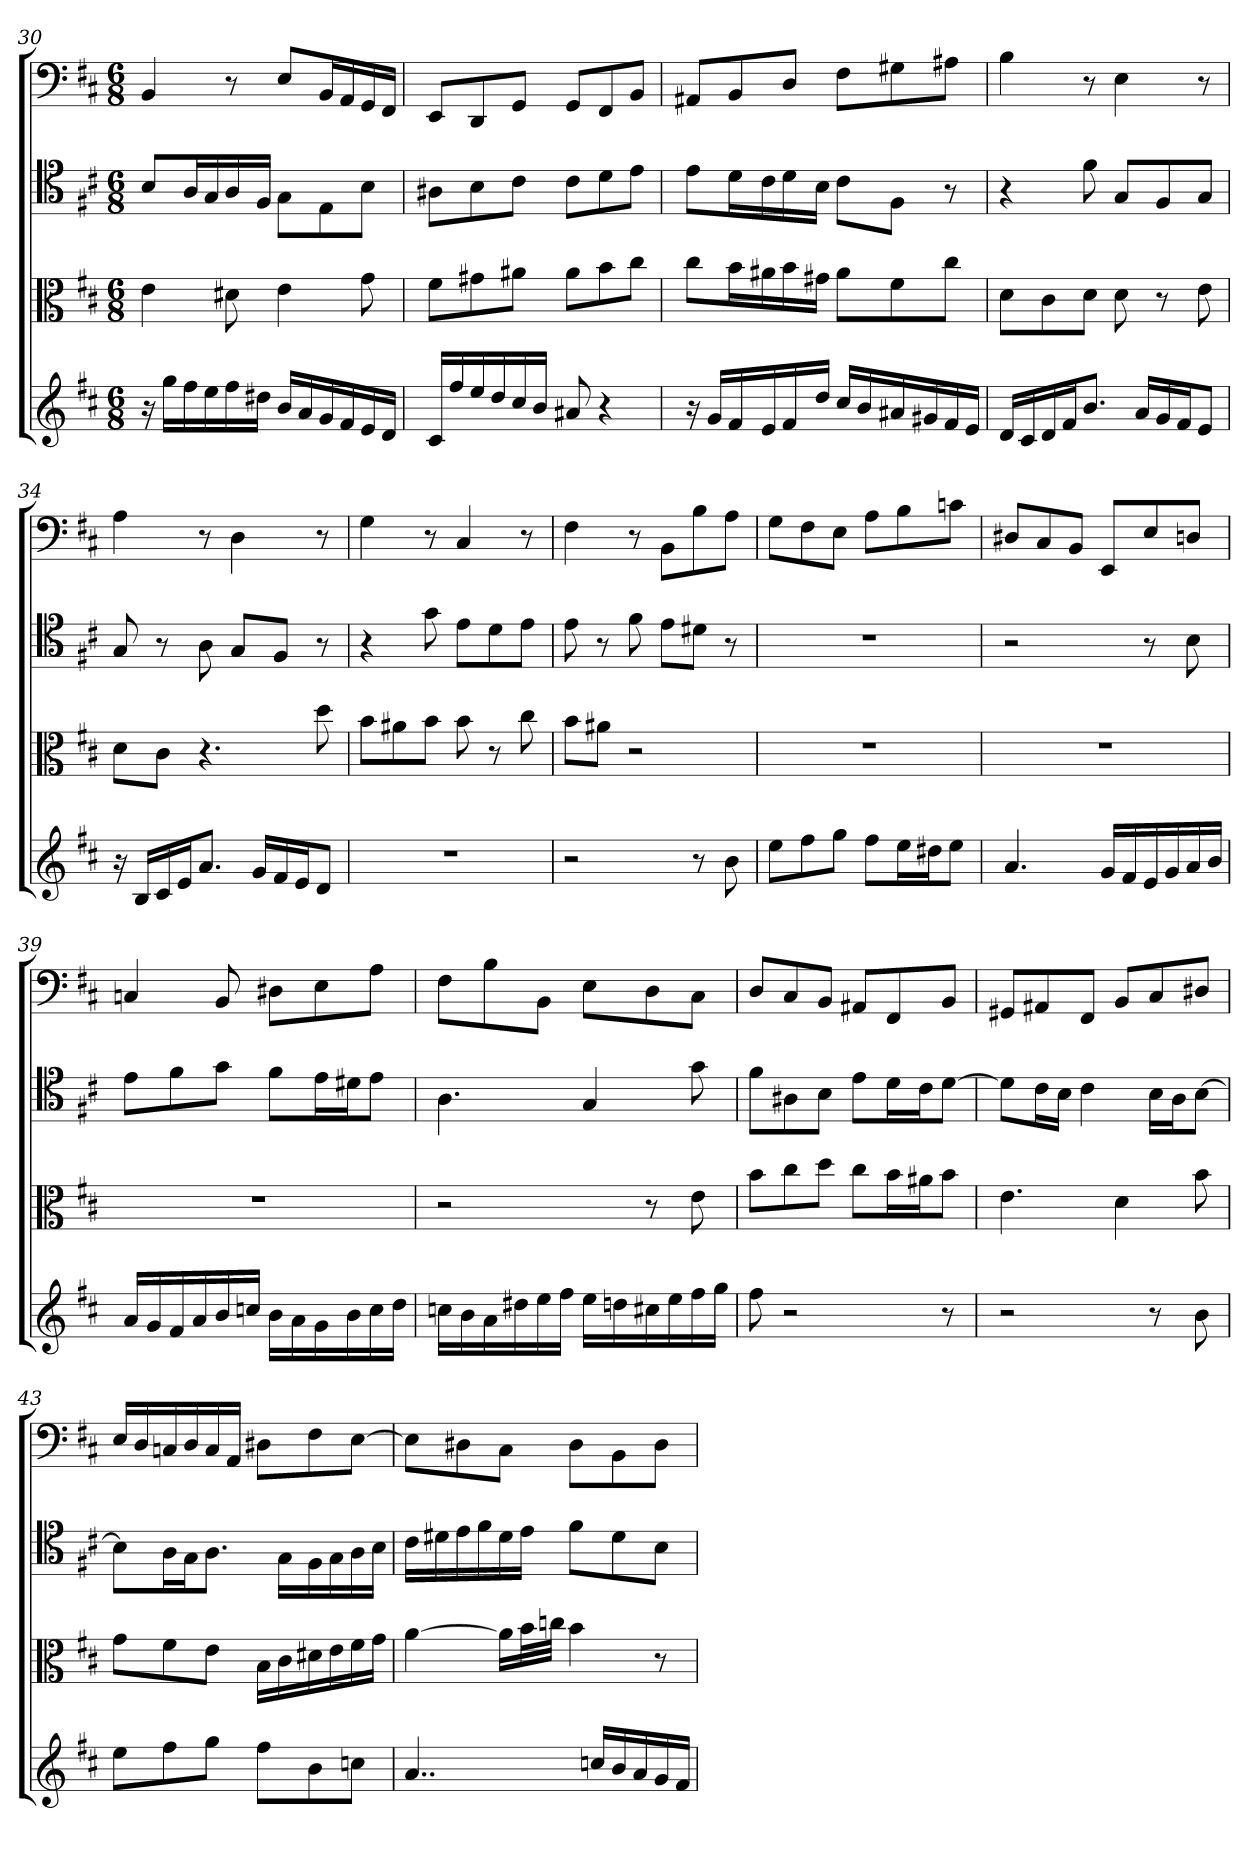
**kern	**kern	**kern	**kern
*part4	*part3	*part2	*part1
*staff4	*staff3	*staff2	*staff1
*	*clefC3	*clefC4	*clefF4
*k[f#c#]	*k[f#c#]	*k[f#c#]	*k[f#c#]
*b:	*b:	*b:	*b:
*M6/8	*M6/8	*M6/8	*M6/8
=30	=30	=30	=30
16r	4e	8B/L	4BB
16ggLL	.	.	.
16ff#	.	16A/L	.
16ee	.	16G/	.
16ff#	8d#X	16A/	8r
16dd#XJJ	.	16F#/JJ	.
16bLL	4e	8G\L	8E/L
16a	.	.	.
16g	.	8E\	16BB/L
16f#	.	.	16AA/
16e	8g	8B\J	16GG/
16dJJ	.	.	16FF#/JJ
=31	=31	=31	=31
16c#LL	8f#\L	8A#X\L	8EE/L
16ff#	.	.	.
16ee	8g#X\	8B\	8DD/
16dd	.	.	.
16cc#	8a#X\J	8c#\J	8GG/J
16bJJ	.	.	.
8a#X	8a#\L	8c#\L	8GG/L
4r	8b\	8d\	8FF#/
.	8cc#\J	8e\J	8BB/J
=32	=32	=32	=32
16r	8cc#\L	8e\L	8AA#X/L
16gLL	.	.	.
16f#	16b\L	16d\L	8BB/
16e	16a#X\	16c#\	.
16f#	16b\	16d\	8D/J
16ddJJ	16g#X\JJ	16B\JJ	.
16cc#LL	8a#\L	8c#\L	8F#\L
16b	.	.	.
16a#X	8f#\	8F#\J	8G#X\
16g#X	.	.	.
16f#	8cc#\J	8r	8A#X\J
16eJJ	.	.	.
=33	=33	=33	=33
16dLL	8d\L	4r	4B
16c#	.	.	.
16d	8c#\	.	.
16f#J	.	.	.
8.bJ	8d\J	8f#	8r
.	8d	8G/L	4E
16aLL	.	.	.
16g	8r	8F#/	.
16f#J	.	.	.
8eJ	8e	8G/J	8r
=34	=34	=34	=34
16r	8d\L	8G	4A
16BLL	.	.	.
16c#	8c#\J	8r	.
16eJ	.	.	.
8.aJ	4.r	8A	8r
.	.	8G/L	4D
16gLL	.	.	.
16f#	.	8F#/J	.
16eJ	.	.	.
8dJ	8dd	8r	8r
=35	=35	=35	=35
2.r	8b\L	4r	4G
.	8a#X\	.	.
.	8b\J	8g	8r
.	8b	8e\L	4C#
.	8r	8d\	.
.	8cc#	8e\J	8r
=36	=36	=36	=36
2r	8b\L	8e	4F#
.	8a#X\J	8r	.
.	2r	8f#	8r
.	.	8e\L	8BB\L
8r	.	8d#X\J	8B\
8b	.	8r	8A\J
=37	=37	=37	=37
8eeL	2.r	2.r	8G\L
8ff#	.	.	8F#\
8ggJ	.	.	8E\J
8ff#L	.	.	8A\L
16eeL	.	.	8B\
16dd#XJ	.	.	.
8eeJ	.	.	8cn\J
=38	=38	=38	=38
4.a	2.r	2r	8D#X/L
.	.	.	8C#/
.	.	.	8BB/J
16gLL	.	.	8EE/L
16f#	.	.	.
16e	.	8r	8E/
16g	.	.	.
16a	.	8B	8Dn/J
16bJJ	.	.	.
=39	=39	=39	=39
16aLL	2.r	8e\L	4Cn
16g	.	.	.
16f#	.	8f#\	.
16a	.	.	.
16b	.	8g\J	8BB
16ccnJJ	.	.	.
16bLL	.	8f#\L	8D#X\L
16a	.	.	.
16g	.	16e\L	8E\
16b	.	16d#X\J	.
16cc	.	8e\J	8A\J
16ddJJ	.	.	.
=40	=40	=40	=40
16ccnLL	2r	4.A	8F#\L
16b	.	.	.
16a	.	.	8B\
16dd#X	.	.	.
16ee	.	.	8BB\J
16ff#JJ	.	.	.
16eeLL	.	4G	8E\L
16ddn	.	.	.
16cc#X	8r	.	8D\
16ee	.	.	.
16ff#	8e	8g	8C#\J
16ggJJ	.	.	.
=41	=41	=41	=41
8ff#	8b\L	8f#\L	8D/L
2r	8cc#\	8A#X\	8C#/
.	8dd\J	8B\J	8BB/J
.	8cc#\L	8e\L	8AA#X/L
.	16b\L	16d\L	8FF#/
.	16a#X\J	16c#\J	.
8r	8b\J	[8d\J	8BB/J
=42	=42	=42	=42
2r	4.e	8d\L]	8GG#X/L
.	.	16c#\L	8AA#X/
.	.	16B\JJ	.
.	.	4c#	8FF#/J
.	4d	.	8BB/L
8r	.	16B\LL	8C#/
.	.	16A\J	.
8b	8b	[8B\J	8D#X/J
=43	=43	=43	=43
8eeL	8g\L	8B\L]	16E/LL
.	.	.	16D/
8ff#	8f#\	16A\L	16Cn/
.	.	16G\J	16D/
8ggJ	8e\J	8.A\J	16C/
.	.	.	16AA/JJ
8ff#L	16B\LL	.	8D#X\L
.	16c#\	16G\LL	.
8b	16d#X\	16F#\	8F#\
.	16e\	16G\	.
8ccnJ	16f#\	16A\	[8E\J
.	16g\JJ	16B\JJ	.
=44	=44	=44	=44
4..a	[4a	16c#\LL	8E\L]
.	.	16d#X\	.
.	.	16e\	8D#X\
.	.	16f#\	.
.	16a\LL]	16d#\	8C#\J
.	32b\L	16e\JJ	.
.	32ccn\JJJ	.	.
.	4b	8f#\L	8D#\L
16ccnLL	.	.	.
16b	.	8d#\	8BB\
16a	.	.	.
16g	8r	8B\J	8D#\J
16f#JJ	.	.	.
=	=	=	=
*-	*-	*-	*-
